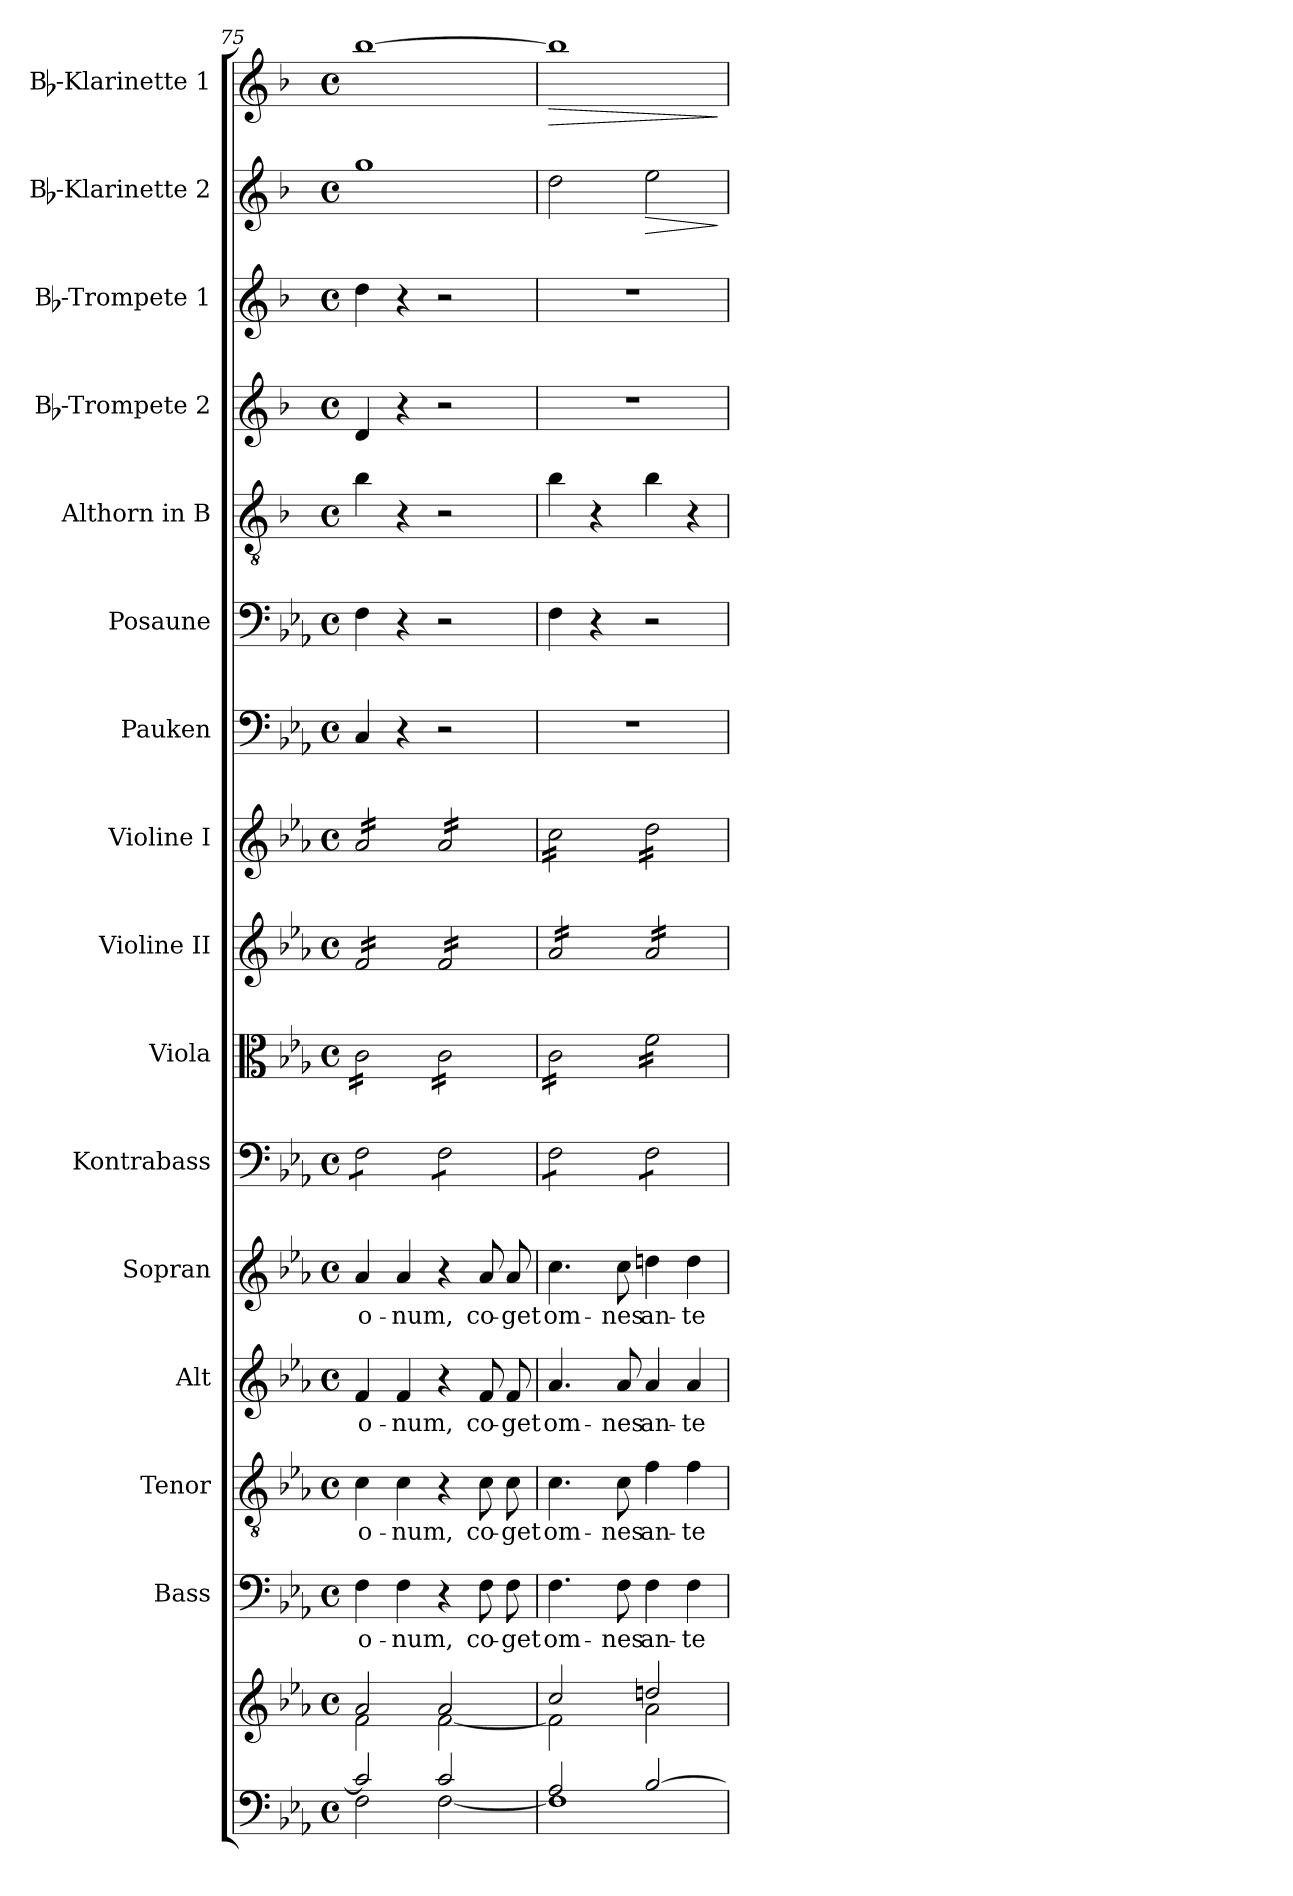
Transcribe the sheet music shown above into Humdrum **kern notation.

**kern	**kern	**kern	**text	**kern	**text	**kern	**text	**kern	**text	**kern	**kern	**kern	**kern	**kern	**kern	**kern	**kern	**kern	**kern	**dynam	**kern	**dynam
*part16	*part16	*part15	*part15	*part14	*part14	*part13	*part13	*part12	*part12	*part11	*part10	*part9	*part8	*part7	*part6	*part5	*part4	*part3	*part2	*part2	*part1	*part1
*staff17	*staff16	*staff15	*staff15	*staff14	*staff14	*staff13	*staff13	*staff12	*staff12	*staff11	*staff10	*staff9	*staff8	*staff7	*staff6	*staff5	*staff4	*staff3	*staff2	*staff2	*staff1	*staff1
*	*	*I"Bass	*	*I"Tenor	*	*I"Alt	*	*I"Sopran	*	*I"Kontrabass	*I"Viola	*I"Violine II	*I"Violine I	*I"Pauken	*I"Posaune	*I"Althorn in B	*I"Bb-Trompete 2	*I"Bb-Trompete 1	*I"Bb-Klarinette 2	*	*I"Bb-Klarinette 1	*
*	*	*I'B.	*	*I'T.	*	*I'A.	*	*I'S.	*	*I'Kb.	*I'Vla.	*I'Vl. II	*I'Vl. I	*I'Pk.	*I'Pos.	*	*I'Bb Trp. 2	*I'Bb Trp. 1	*I'Bb Kl. 2	*	*I'Bb Kl. 1	*
*clefF4	*clefG2	*clefF4	*	*clefGv2	*	*clefG2	*	*clefG2	*	*clefF4	*clefC3	*clefG2	*clefG2	*clefF4	*clefF4	*clefGv2	*clefG2	*clefG2	*clefG2	*	*clefG2	*
*	*	*	*	*	*	*	*	*	*	*ITrd7c12	*	*	*	*	*	*ITrd1c2	*ITrd1c2	*ITrd1c2	*ITrd1c2	*	*ITrd1c2	*
*k[b-e-a-]	*k[b-e-a-]	*k[b-e-a-]	*	*k[b-e-a-]	*	*k[b-e-a-]	*	*k[b-e-a-]	*	*k[b-e-a-]	*k[b-e-a-]	*k[b-e-a-]	*k[b-e-a-]	*k[b-e-a-]	*k[b-e-a-]	*k[b-e-a-]	*k[b-e-a-]	*k[b-e-a-]	*k[b-e-a-]	*	*k[b-e-a-]	*
*E-:	*E-:	*E-:	*	*E-:	*	*E-:	*	*E-:	*	*E-:	*E-:	*E-:	*E-:	*E-:	*E-:	*E-:	*E-:	*E-:	*E-:	*	*E-:	*
*M4/4	*M4/4	*M4/4	*	*M4/4	*	*M4/4	*	*M4/4	*	*M4/4	*M4/4	*M4/4	*M4/4	*M4/4	*M4/4	*M4/4	*M4/4	*M4/4	*M4/4	*	*M4/4	*
*met(c)	*met(c)	*met(c)	*	*met(c)	*	*met(c)	*	*met(c)	*	*met(c)	*met(c)	*met(c)	*met(c)	*met(c)	*met(c)	*met(c)	*met(c)	*met(c)	*met(c)	*	*met(c)	*
=75	=75	=75	=75	=75	=75	=75	=75	=75	=75	=75	=75	=75	=75	=75	=75	=75	=75	=75	=75	=75	=75	=75
*^	*^	*	*	*	*	*	*	*	*	*	*	*	*	*	*	*	*	*	*	*	*	*
!	!	!	!	!	!LO:LY:b	!	!LO:LY:b	!	!LO:LY:b	!	!LO:LY:b	!	!	!	!	!	!	!	!	!	!	!	!	!
*	*	*	*	*	*	*	*	*	*	*	*	*tremolo	*	*	*	*	*	*	*	*	*	*	*	*
*	*	*	*	*	*	*	*	*	*	*	*	*	*tremolo	*	*	*	*	*	*	*	*	*	*	*
*	*	*	*	*	*	*	*	*	*	*	*	*	*	*tremolo	*	*	*	*	*	*	*	*	*	*
*	*	*	*	*	*	*	*	*	*	*	*	*	*	*	*tremolo	*	*	*	*	*	*	*	*	*
2c/]	2F\	2a-/	2f\	4F\	-o-	4c\	-o-	4f/	-o-	4a-/	-o-	8FF\L	16c\LL	16f/LL	16a-/LL	4C/	4F\	4a-\	4c/	4cc\	1ff	.	[1aa-	.
.	.	.	.	.	.	.	.	.	.	.	.	.	16c\	16f/	16a-/	.	.	.	.	.	.	.	.	.
.	.	.	.	.	.	.	.	.	.	.	.	8FF\	16c\	16f/	16a-/	.	.	.	.	.	.	.	.	.
.	.	.	.	.	.	.	.	.	.	.	.	.	16c\	16f/	16a-/	.	.	.	.	.	.	.	.	.
!	!	!	!	!	!LO:LY:b	!	!LO:LY:b	!	!LO:LY:b	!	!LO:LY:b	!	!	!	!	!	!	!	!	!	!	!	!	!
.	.	.	.	4F\	-num,	4c\	-num,	4f/	-num,	4a-/	-num,	8FF\	16c\	16f/	16a-/	4r	4r	4r	4r	4r	.	.	.	.
.	.	.	.	.	.	.	.	.	.	.	.	.	16c\	16f/	16a-/	.	.	.	.	.	.	.	.	.
.	.	.	.	.	.	.	.	.	.	.	.	8FF\J	16c\	16f/	16a-/	.	.	.	.	.	.	.	.	.
.	.	.	.	.	.	.	.	.	.	.	.	.	16c\JJ	16f/JJ	16a-/JJ	.	.	.	.	.	.	.	.	.
2c/	[<2F\	2a-/	[<2f\	4r	.	4r	.	4r	.	4r	.	8FF\L	16c\LL	16f/LL	16a-/LL	2r	2r	2r	2r	2r	.	.	.	.
.	.	.	.	.	.	.	.	.	.	.	.	.	16c\	16f/	16a-/	.	.	.	.	.	.	.	.	.
.	.	.	.	.	.	.	.	.	.	.	.	8FF\	16c\	16f/	16a-/	.	.	.	.	.	.	.	.	.
.	.	.	.	.	.	.	.	.	.	.	.	.	16c\	16f/	16a-/	.	.	.	.	.	.	.	.	.
!	!	!	!	!	!LO:LY:b	!	!LO:LY:b	!	!LO:LY:b	!	!LO:LY:b	!	!	!	!	!	!	!	!	!	!	!	!	!
.	.	.	.	8F\	co-	8c\	co-	8f/	co-	8a-/	co-	8FF\	16c\	16f/	16a-/	.	.	.	.	.	.	.	.	.
.	.	.	.	.	.	.	.	.	.	.	.	.	16c\	16f/	16a-/	.	.	.	.	.	.	.	.	.
!	!	!	!	!	!LO:LY:b	!	!LO:LY:b	!	!LO:LY:b	!	!LO:LY:b	!	!	!	!	!	!	!	!	!	!	!	!	!
.	.	.	.	8F\	-get	8c\	-get	8f/	-get	8a-/	-get	8FF\J	16c\	16f/	16a-/	.	.	.	.	.	.	.	.	.
.	.	.	.	.	.	.	.	.	.	.	.	.	16c\JJ	16f/JJ	16a-/JJ	.	.	.	.	.	.	.	.	.
=76	=76	=76	=76	=76	=76	=76	=76	=76	=76	=76	=76	=76	=76	=76	=76	=76	=76	=76	=76	=76	=76	=76	=76	=76
!	!	!	!	!	!LO:LY:b	!	!LO:LY:b	!	!LO:LY:b	!	!LO:LY:b	!	!	!	!	!	!	!	!	!	!	!	!	!LO:HP:b
2A-/	1F]	2cc/	2f\]	4.F\	om-	4.c\	om-	4.a-/	om-	4.cc\	om-	8FF\L	16c\LL	16a-/LL	16cc\LL	1r	4F\	4a-\	1r	1r	2cc\	.	1aa-]	>
.	.	.	.	.	.	.	.	.	.	.	.	.	16c\	16a-/	16cc\	.	.	.	.	.	.	.	.	.
.	.	.	.	.	.	.	.	.	.	.	.	8FF\	16c\	16a-/	16cc\	.	.	.	.	.	.	.	.	.
.	.	.	.	.	.	.	.	.	.	.	.	.	16c\	16a-/	16cc\	.	.	.	.	.	.	.	.	.
.	.	.	.	.	.	.	.	.	.	.	.	8FF\	16c\	16a-/	16cc\	.	4r	4r	.	.	.	.	.	.
.	.	.	.	.	.	.	.	.	.	.	.	.	16c\	16a-/	16cc\	.	.	.	.	.	.	.	.	.
!	!	!	!	!	!LO:LY:b	!	!LO:LY:b	!	!LO:LY:b	!	!LO:LY:b	!	!	!	!	!	!	!	!	!	!	!	!	!
.	.	.	.	8F\	-nes	8c\	-nes	8a-/	-nes	8cc\	-nes	8FF\J	16c\	16a-/	16cc\	.	.	.	.	.	.	.	.	.
.	.	.	.	.	.	.	.	.	.	.	.	.	16c\JJ	16a-/JJ	16cc\JJ	.	.	.	.	.	.	.	.	.
!	!	!	!	!	!LO:LY:b	!	!LO:LY:b	!	!LO:LY:b	!	!LO:LY:b	!	!	!	!	!	!	!	!	!	!	!LO:HP:b	!	!
[>2B-/	.	2ddn/	2a-\	4F\	an-	4f\	an-	4a-/	an-	4ddn\	an-	8FF\L	16f\LL	16a-/LL	16dd\LL	.	2r	4a-\	.	.	2dd\	>	.	.
.	.	.	.	.	.	.	.	.	.	.	.	.	16f\	16a-/	16dd\	.	.	.	.	.	.	.	.	.
.	.	.	.	.	.	.	.	.	.	.	.	8FF\	16f\	16a-/	16dd\	.	.	.	.	.	.	.	.	.
.	.	.	.	.	.	.	.	.	.	.	.	.	16f\	16a-/	16dd\	.	.	.	.	.	.	.	.	.
!	!	!	!	!	!LO:LY:b	!	!LO:LY:b	!	!LO:LY:b	!	!LO:LY:b	!	!	!	!	!	!	!	!	!	!	!	!	!
.	.	.	.	4F\	-te	4f\	-te	4a-/	-te	4dd\	-te	8FF\	16f\	16a-/	16dd\	.	.	4r	.	.	.	.	.	.
.	.	.	.	.	.	.	.	.	.	.	.	.	16f\	16a-/	16dd\	.	.	.	.	.	.	.	.	.
.	.	.	.	.	.	.	.	.	.	.	.	8FF\J	16f\	16a-/	16dd\	.	.	.	.	.	.	.	.	.
*	*	*	*	*	*	*	*	*	*	*	*	*Xtremolo	*	*	*	*	*	*	*	*	*	*	*	*
.	.	.	.	.	.	.	.	.	.	.	.	.	16f\JJ	16a-/JJ	16dd\JJ	.	.	.	.	.	.	.	.	.
*	*	*	*	*	*	*	*	*	*	*	*	*	*	*	*Xtremolo	*	*	*	*	*	*	*	*	*
*	*	*	*	*	*	*	*	*	*	*	*	*	*	*Xtremolo	*	*	*	*	*	*	*	*	*	*
*	*	*	*	*	*	*	*	*	*	*	*	*	*Xtremolo	*	*	*	*	*	*	*	*	*	*	*
*v	*v	*	*	*	*	*	*	*	*	*	*	*	*	*	*	*	*	*	*	*	*	*	*	*
*	*v	*v	*	*	*	*	*	*	*	*	*	*	*	*	*	*	*	*	*	*	*	*	*
.	.	.	.	.	.	.	.	.	.	.	.	.	.	.	.	.	.	.	.	]	.	]
=	=	=	=	=	=	=	=	=	=	=	=	=	=	=	=	=	=	=	=	=	=	=
*-	*-	*-	*-	*-	*-	*-	*-	*-	*-	*-	*-	*-	*-	*-	*-	*-	*-	*-	*-	*-	*-	*-
